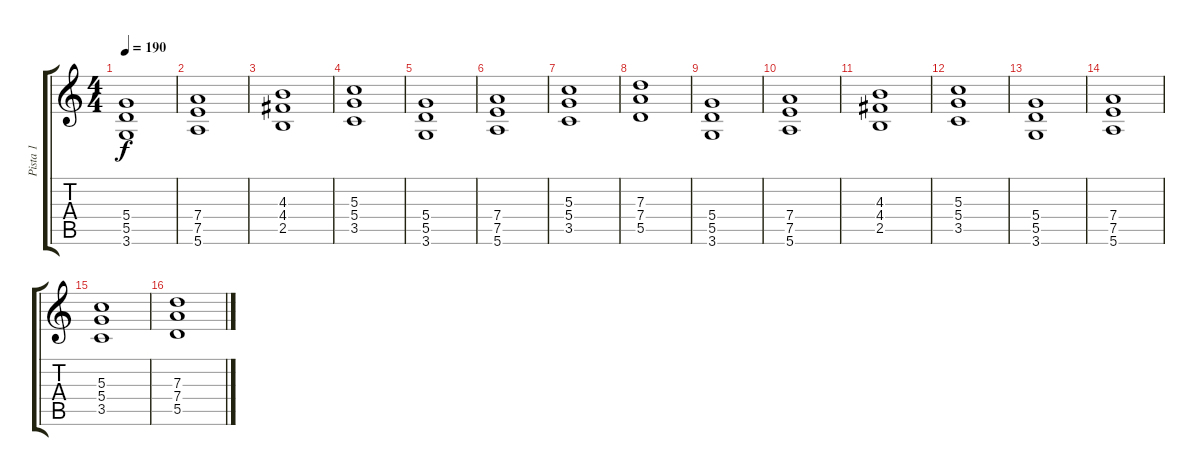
\track ("Pista 1" "Pista 1") {instrument distortionguitar}
\staff {score tabs}
\tuning (E4 B3 G3 D3 A2 E2) {hide}
\ts (4 4)
\tempo 190
\clef g2
\ks c
(5.4 5.5 3.6).1{dy f} |
(7.4 7.5 5.6).1 |
(4.3 4.4 2.5).1 |
(5.3 5.4 3.5).1 |
(5.4 5.5 3.6).1 |
(7.4 7.5 5.6).1 |
(5.3 5.4 3.5).1 |
(7.3 7.4 5.5).1 |
(5.4 5.5 3.6).1 |
(7.4 7.5 5.6).1 |
(4.3 4.4 2.5).1 |
(5.3 5.4 3.5).1 |
(5.4 5.5 3.6).1 |
(7.4 7.5 5.6).1 |
(5.3 5.4 3.5).1 |
(7.3 7.4 5.5).1
